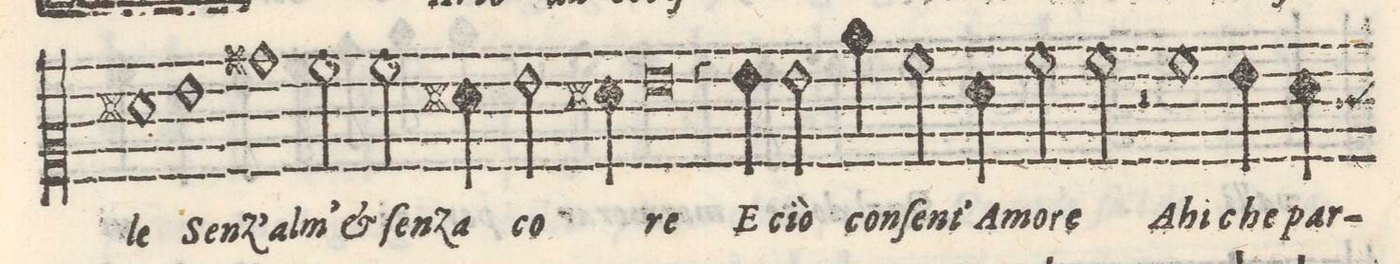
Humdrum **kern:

**kern	**text
*I"ALTO	*
*clefC2	*
*k[]	*
*met(c)	*
*M2/1	*
1f#X	-le
=6-	=6-
1g	Sen-
1bn	-Z` al-
=7-	=7-
2a\	e`r
2a\	ſen-
4f#X\	-Za
2g\	co-
4f#X\	.
=8-	=8-
0g	-re
=9-	=9-
4r	.
4g\	E
2g\	ciò
4cc\	con-
2a\	ſen-
4fny\	-t`A-
=10-	=10-
2a\	-mo-
2a\	-re
2r	.
1a\	Ahi
=11-	=11-
4g\	che
4f\	par-
*-	*-
